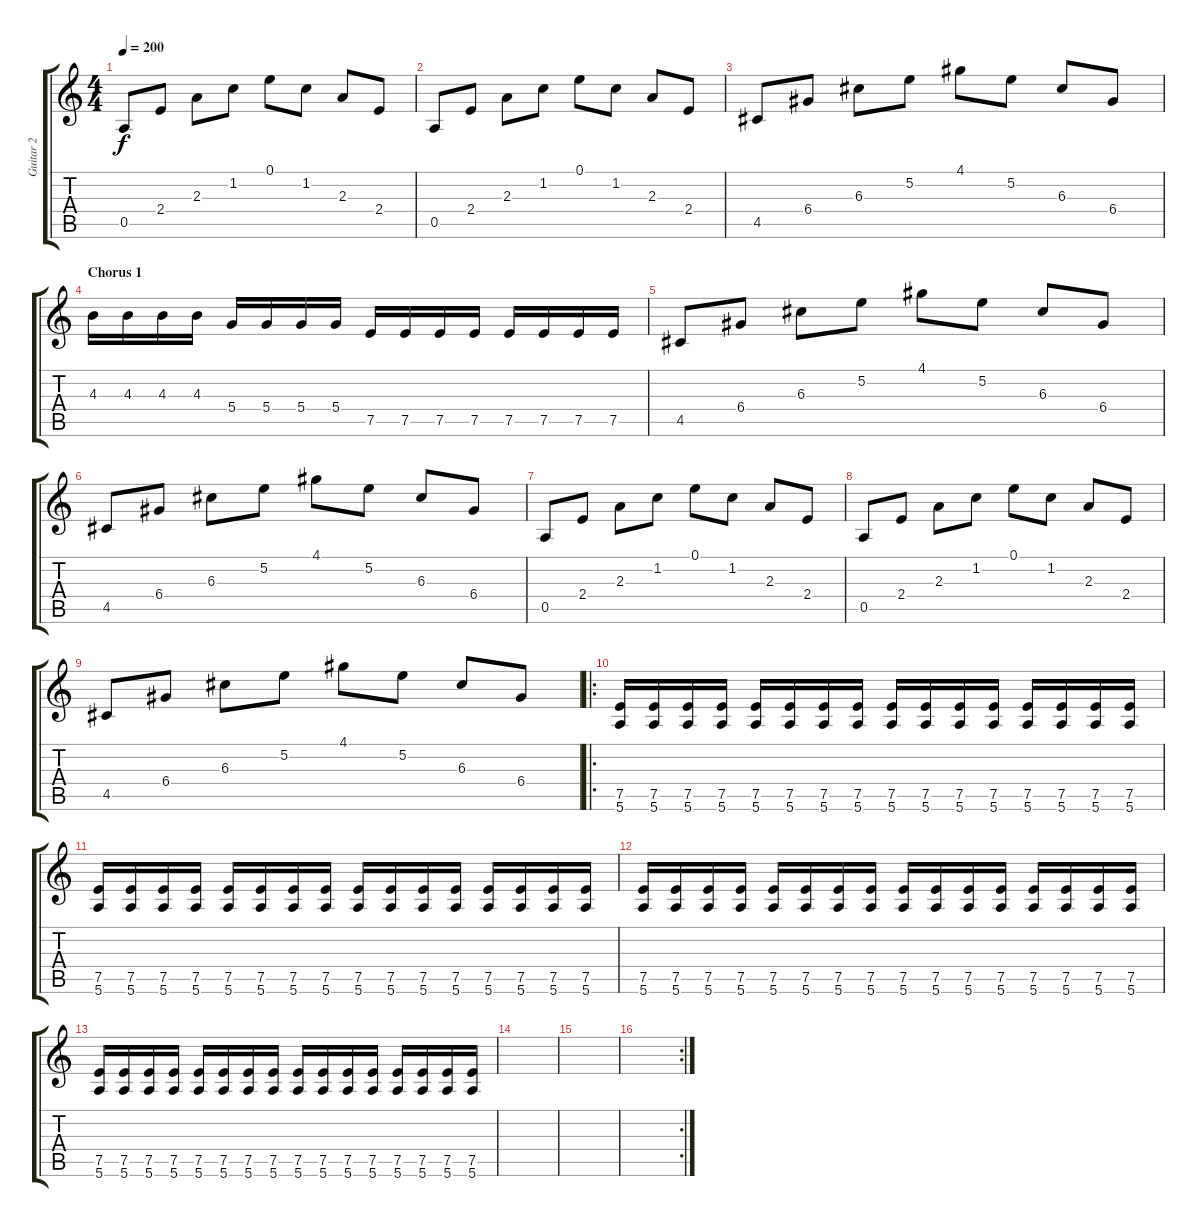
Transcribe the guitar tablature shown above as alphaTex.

\track ("Guitar 2" "Guitar 2") {instrument distortionguitar}
\staff {score tabs}
\tuning (E4 B3 G3 D3 A2 E2) {hide}
\ts (4 4)
\tempo 200
\clef g2
\ks c
0.5.8{dy f} 2.4.8 2.3.8 1.2.8 0.1.8 1.2.8 2.3.8 2.4.8 |
0.5.8 2.4.8 2.3.8 1.2.8 0.1.8 1.2.8 2.3.8 2.4.8 |
4.5.8 6.4.8 6.3.8 5.2.8 4.1.8 5.2.8 6.3.8 6.4.8 |
\section ("" "Chorus 1")
4.3.16 4.3.16 4.3.16 4.3.16 5.4.16 5.4.16 5.4.16 5.4.16 7.5.16 7.5.16 7.5.16 7.5.16 7.5.16 7.5.16 7.5.16 7.5.16 |
4.5.8 6.4.8 6.3.8 5.2.8 4.1.8 5.2.8 6.3.8 6.4.8 |
4.5.8 6.4.8 6.3.8 5.2.8 4.1.8 5.2.8 6.3.8 6.4.8 |
0.5.8 2.4.8 2.3.8 1.2.8 0.1.8 1.2.8 2.3.8 2.4.8 |
0.5.8 2.4.8 2.3.8 1.2.8 0.1.8 1.2.8 2.3.8 2.4.8 |
4.5.8 6.4.8 6.3.8 5.2.8 4.1.8 5.2.8 6.3.8 6.4.8 |
\ro
(7.5 5.6).16{volume 0} (7.5 5.6).16 (7.5 5.6).16 (7.5 5.6).16 (7.5 5.6).16 (7.5 5.6).16 (7.5 5.6).16 (7.5 5.6).16 (7.5 5.6).16 (7.5 5.6).16 (7.5 5.6).16 (7.5 5.6).16 (7.5 5.6).16 (7.5 5.6).16 (7.5 5.6).16 (7.5 5.6).16 |
(7.5 5.6).16 (7.5 5.6).16 (7.5 5.6).16 (7.5 5.6).16 (7.5 5.6).16 (7.5 5.6).16 (7.5 5.6).16 (7.5 5.6).16 (7.5 5.6).16 (7.5 5.6).16 (7.5 5.6).16 (7.5 5.6).16 (7.5 5.6).16 (7.5 5.6).16 (7.5 5.6).16 (7.5 5.6).16 |
(7.5 5.6).16 (7.5 5.6).16 (7.5 5.6).16 (7.5 5.6).16 (7.5 5.6).16 (7.5 5.6).16 (7.5 5.6).16 (7.5 5.6).16 (7.5 5.6).16 (7.5 5.6).16 (7.5 5.6).16 (7.5 5.6).16 (7.5 5.6).16 (7.5 5.6).16 (7.5 5.6).16 (7.5 5.6).16 |
(7.5 5.6).16 (7.5 5.6).16 (7.5 5.6).16 (7.5 5.6).16 (7.5 5.6).16 (7.5 5.6).16 (7.5 5.6).16 (7.5 5.6).16 (7.5 5.6).16 (7.5 5.6).16 (7.5 5.6).16 (7.5 5.6).16 (7.5 5.6).16 (7.5 5.6).16 (7.5 5.6).16 (7.5 5.6).16 |
|
|
\rc 2
